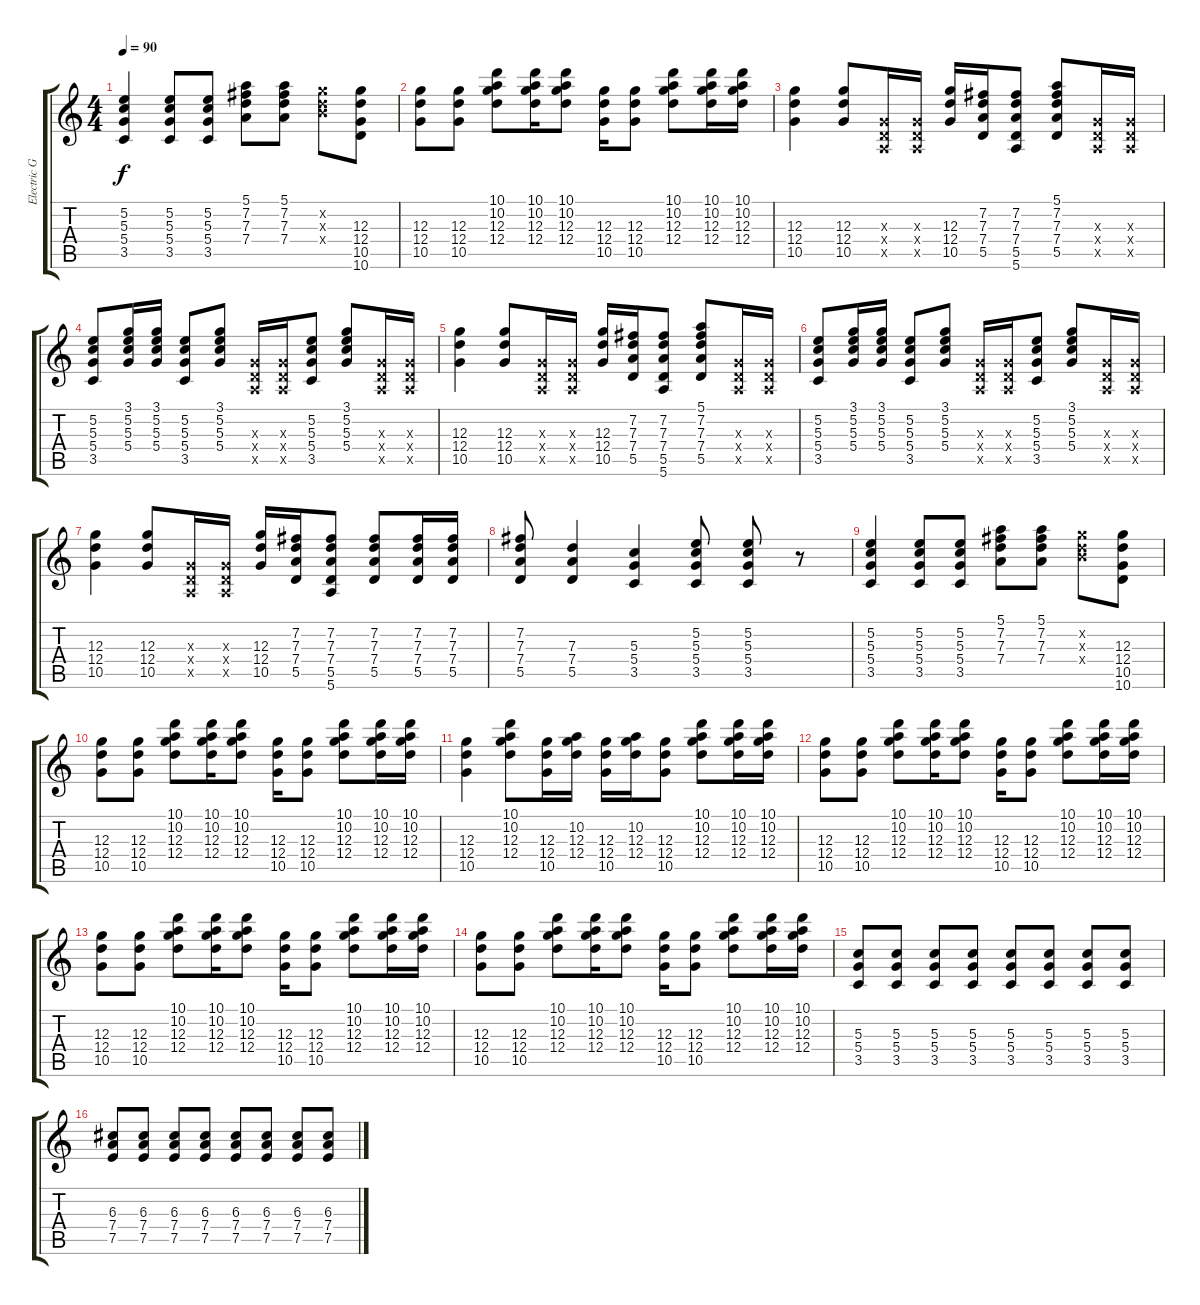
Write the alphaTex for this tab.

\track ("Electric Guitar" "Electric G") {instrument electricguitarclean}
\staff {score tabs}
\tuning (E4 B3 G3 D3 A2 E2) {hide}
\ts (4 4)
\tempo 90
\clef g2
\ks c
(5.2 5.3 5.4 3.5).4{dy f} (5.2 5.3 5.4 3.5).8 (5.2 5.3 5.4 3.5).8 (5.1 7.2 7.3 7.4).8 (5.1 7.2 7.3 7.4).8 (0.2{x} 12.3{x} 12.4{x}).8 (12.3 12.4 10.5 10.6).8 |
(12.3 12.4 10.5).8 (12.3 12.4 10.5).8 (10.1 10.2 12.3 12.4).8 (10.1 10.2 12.3 12.4).16 (10.1 10.2 12.3 12.4).8 (12.3 12.4 10.5).16 (12.3 12.4 10.5).8 (10.1 10.2 12.3 12.4).8 (10.1 10.2 12.3 12.4).16 (10.1 10.2 12.3 12.4).16 |
(12.3 12.4 10.5).4 (12.3 12.4 10.5).8 (0.3{x} 0.4{x} 0.5{x}).16 (0.3{x} 0.4{x} 0.5{x}).16 (12.3 12.4 10.5).16 (7.2 7.3 7.4 5.5).16 (7.2 7.3 7.4 5.5 5.6).8 (5.1 7.2 7.3 7.4 5.5).8 (0.3{x} 0.4{x} 0.5{x}).16 (0.3{x} 0.4{x} 0.5{x}).16 |
(5.2 5.3 5.4 3.5).8 (3.1 5.2 5.3 5.4).16 (3.1 5.2 5.3 5.4).16 (5.2 5.3 5.4 3.5).8 (3.1 5.2 5.3 5.4).8 (0.3{x} 0.4{x} 0.5{x}).16 (0.3{x} 0.4{x} 0.5{x}).16 (5.2 5.3 5.4 3.5).8 (3.1 5.2 5.3 5.4).8 (0.3{x} 0.4{x} 0.5{x}).16 (0.3{x} 0.4{x} 0.5{x}).16 |
(12.3 12.4 10.5).4 (12.3 12.4 10.5).8 (0.3{x} 0.4{x} 0.5{x}).16 (0.3{x} 0.4{x} 0.5{x}).16 (12.3 12.4 10.5).16 (7.2 7.3 7.4 5.5).16 (7.2 7.3 7.4 5.5 5.6).8 (5.1 7.2 7.3 7.4 5.5).8 (0.3{x} 0.4{x} 0.5{x}).16 (0.3{x} 0.4{x} 0.5{x}).16 |
(5.2 5.3 5.4 3.5).8 (3.1 5.2 5.3 5.4).16 (3.1 5.2 5.3 5.4).16 (5.2 5.3 5.4 3.5).8 (3.1 5.2 5.3 5.4).8 (0.3{x} 0.4{x} 0.5{x}).16 (0.3{x} 0.4{x} 0.5{x}).16 (5.2 5.3 5.4 3.5).8 (3.1 5.2 5.3 5.4).8 (0.3{x} 0.4{x} 0.5{x}).16 (0.3{x} 0.4{x} 0.5{x}).16 |
(12.3 12.4 10.5).4 (12.3 12.4 10.5).8 (0.3{x} 0.4{x} 0.5{x}).16 (0.3{x} 0.4{x} 0.5{x}).16 (12.3 12.4 10.5).16 (7.2 7.3 7.4 5.5).16 (7.2 7.3 7.4 5.5 5.6).8 (7.2 7.3 7.4 5.5).8 (7.2 7.3 7.4 5.5).16 (7.2 7.3 7.4 5.5).16 |
(7.2 7.3 7.4 5.5).8 (7.3 7.4 5.5).4 (5.3 5.4 3.5).4 (5.2 5.3 5.4 3.5).8 (5.2 5.3 5.4 3.5).8 r.8 |
(5.2 5.3 5.4 3.5).4 (5.2 5.3 5.4 3.5).8 (5.2 5.3 5.4 3.5).8 (5.1 7.2 7.3 7.4).8 (5.1 7.2 7.3 7.4).8 (0.2{x} 12.3{x} 12.4{x}).8 (12.3 12.4 10.5 10.6).8 |
(12.3 12.4 10.5).8 (12.3 12.4 10.5).8 (10.1 10.2 12.3 12.4).8 (10.1 10.2 12.3 12.4).16 (10.1 10.2 12.3 12.4).8 (12.3 12.4 10.5).16 (12.3 12.4 10.5).8 (10.1 10.2 12.3 12.4).8 (10.1 10.2 12.3 12.4).16 (10.1 10.2 12.3 12.4).16 |
(12.3 12.4 10.5).4 (10.1 10.2 12.3 12.4).8 (12.3 12.4 10.5).16 (10.2 12.3 12.4).16 (12.3 12.4 10.5).16 (10.2 12.3 12.4).16 (12.3 12.4 10.5).8 (10.1 10.2 12.3 12.4).8 (10.1 10.2 12.3 12.4).16 (10.1 10.2 12.3 12.4).16 |
(12.3 12.4 10.5).8 (12.3 12.4 10.5).8 (10.1 10.2 12.3 12.4).8 (10.1 10.2 12.3 12.4).16 (10.1 10.2 12.3 12.4).8 (12.3 12.4 10.5).16 (12.3 12.4 10.5).8 (10.1 10.2 12.3 12.4).8 (10.1 10.2 12.3 12.4).16 (10.1 10.2 12.3 12.4).16 |
(12.3 12.4 10.5).8 (12.3 12.4 10.5).8 (10.1 10.2 12.3 12.4).8 (10.1 10.2 12.3 12.4).16 (10.1 10.2 12.3 12.4).8 (12.3 12.4 10.5).16 (12.3 12.4 10.5).8 (10.1 10.2 12.3 12.4).8 (10.1 10.2 12.3 12.4).16 (10.1 10.2 12.3 12.4).16 |
(12.3 12.4 10.5).8 (12.3 12.4 10.5).8 (10.1 10.2 12.3 12.4).8 (10.1 10.2 12.3 12.4).16 (10.1 10.2 12.3 12.4).8 (12.3 12.4 10.5).16 (12.3 12.4 10.5).8 (10.1 10.2 12.3 12.4).8 (10.1 10.2 12.3 12.4).16 (10.1 10.2 12.3 12.4).16 |
(5.3 5.4 3.5).8 (5.3 5.4 3.5).8 (5.3 5.4 3.5).8 (5.3 5.4 3.5).8 (5.3 5.4 3.5).8 (5.3 5.4 3.5).8 (5.3 5.4 3.5).8 (5.3 5.4 3.5).8 |
(6.3 7.4 7.5).8 (6.3 7.4 7.5).8 (6.3 7.4 7.5).8 (6.3 7.4 7.5).8 (6.3 7.4 7.5).8 (6.3 7.4 7.5).8 (6.3 7.4 7.5).8 (6.3 7.4 7.5).8
